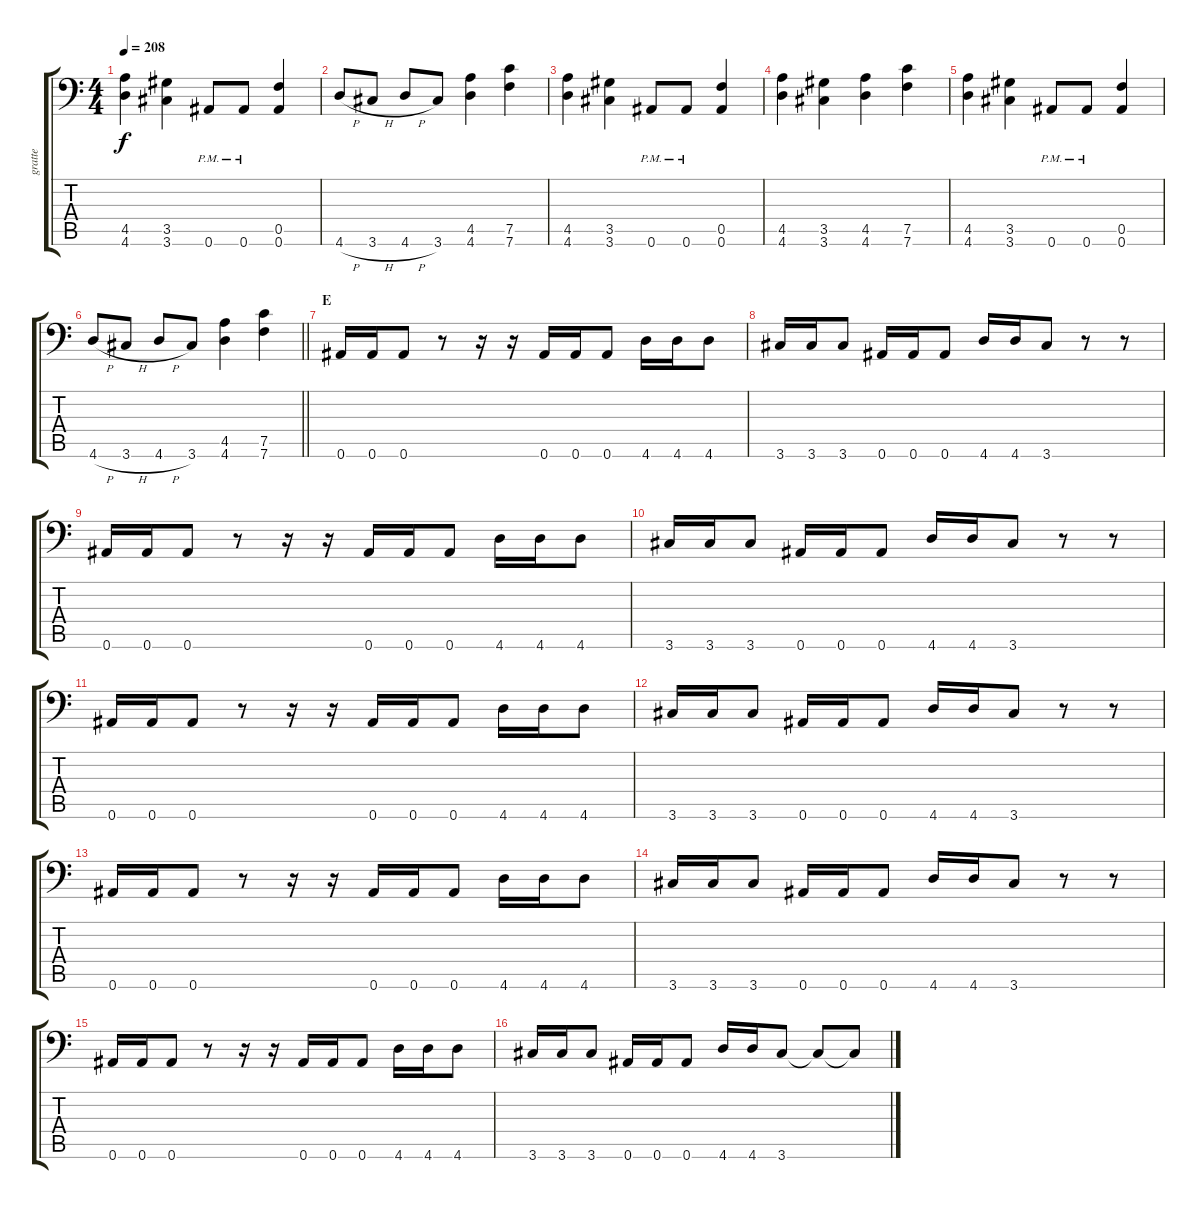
\track ("gratte" "gratte") {instrument distortionguitar}
\staff {score tabs}
\tuning (C4 G3 Eb3 Bb2 F2 Bb1) {hide}
\ts (4 4)
\tempo 208
\clef f4
\ks c
(4.5 4.6).4{dy f} (3.5 3.6).4 0.6{pm}.8 0.6{pm}.8 (0.5 0.6).4 |
4.6{h}.8 3.6{h}.8 4.6{h}.8 3.6.8 (4.5 4.6).4 (7.5 7.6).4 |
(4.5 4.6).4 (3.5 3.6).4 0.6{pm}.8 0.6{pm}.8 (0.5 0.6).4 |
(4.5 4.6).4 (3.5 3.6).4 (4.5 4.6).4 (7.5 7.6).4 |
(4.5 4.6).4 (3.5 3.6).4 0.6{pm}.8 0.6{pm}.8 (0.5 0.6).4 |
\barLineRight lightlight
4.6{h}.8 3.6{h}.8 4.6{h}.8 3.6.8 (4.5 4.6).4 (7.5 7.6).4 |
\section ("" "E")
0.6.16 0.6.16 0.6.8 r.8 r.16 r.16 0.6.16 0.6.16 0.6.8 4.6.16 4.6.16 4.6.8 |
3.6.16 3.6.16 3.6.8 0.6.16 0.6.16 0.6.8 4.6.16 4.6.16 3.6.8 r.8 r.8 |
0.6.16 0.6.16 0.6.8 r.8 r.16 r.16 0.6.16 0.6.16 0.6.8 4.6.16 4.6.16 4.6.8 |
3.6.16 3.6.16 3.6.8 0.6.16 0.6.16 0.6.8 4.6.16 4.6.16 3.6.8 r.8 r.8 |
0.6.16 0.6.16 0.6.8 r.8 r.16 r.16 0.6.16 0.6.16 0.6.8 4.6.16 4.6.16 4.6.8 |
3.6.16 3.6.16 3.6.8 0.6.16 0.6.16 0.6.8 4.6.16 4.6.16 3.6.8 r.8 r.8 |
0.6.16 0.6.16 0.6.8 r.8 r.16 r.16 0.6.16 0.6.16 0.6.8 4.6.16 4.6.16 4.6.8 |
3.6.16 3.6.16 3.6.8 0.6.16 0.6.16 0.6.8 4.6.16 4.6.16 3.6.8 r.8 r.8 |
0.6.16 0.6.16 0.6.8 r.8 r.16 r.16 0.6.16 0.6.16 0.6.8 4.6.16 4.6.16 4.6.8 |
3.6.16 3.6.16 3.6.8 0.6.16 0.6.16 0.6.8 4.6.16 4.6.16 3.6.8 3.6{t}.8 3.6{t}.8
